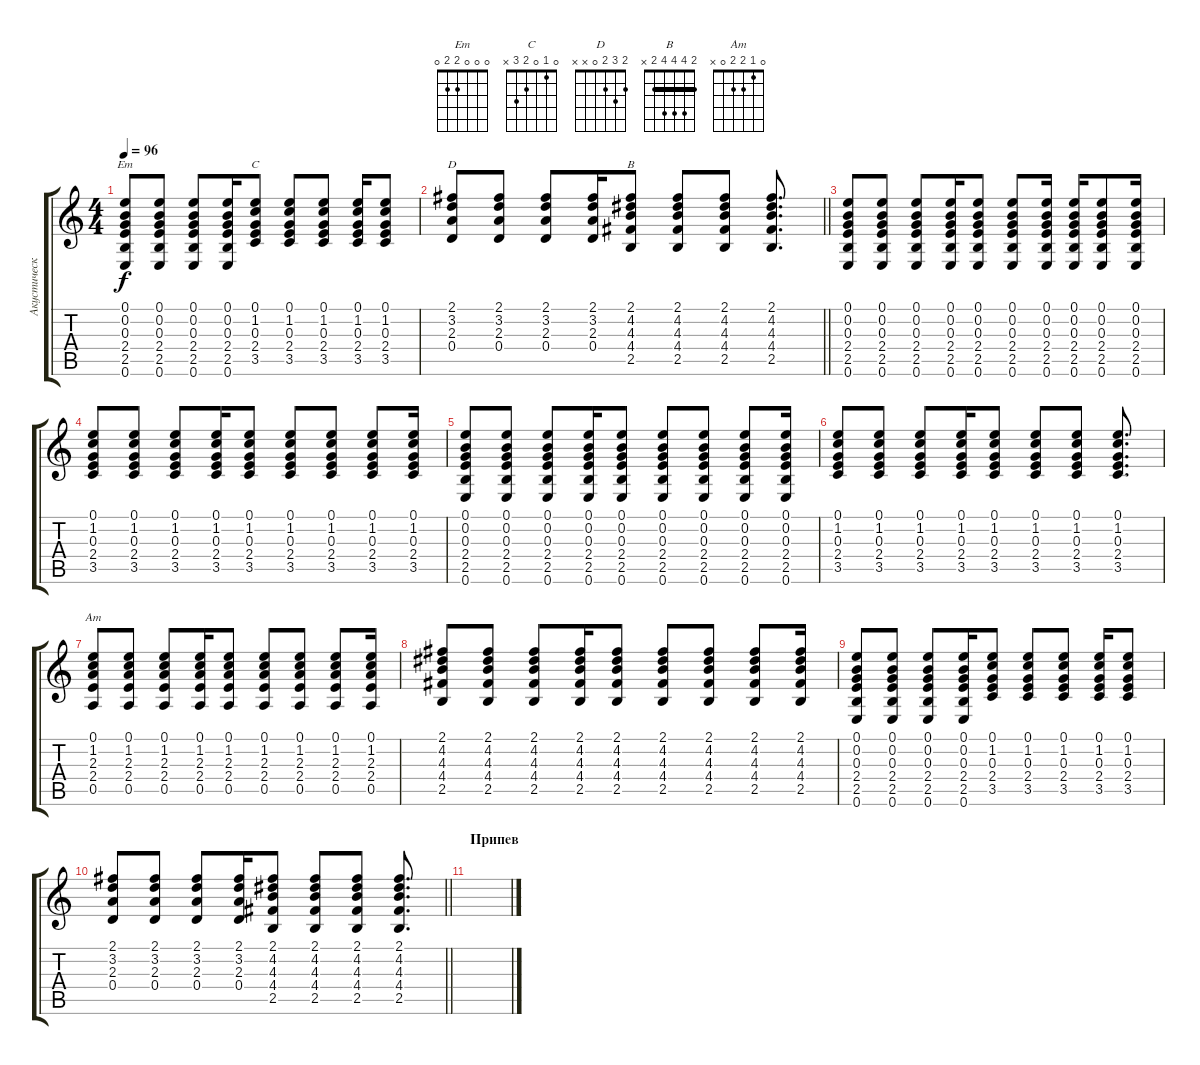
\track ("Акустическая версия" "Акустическ") {instrument acousticguitarsteel}
\staff {score tabs}
\tuning (E4 B3 G3 D3 A2 E2) {hide}
\chord ("Em" 0 0 0 2 2 0)
\chord ("C" 0 1 0 2 3 x)
\chord ("D" 2 3 2 0 x x)
\chord ("B" 2 4 4 4 2 x) {barre 2}
\chord ("Am" 0 1 2 2 0 x)
\ts (4 4)
\tempo 96
\clef g2
\ks c
(0.1 0.2 0.3 2.4 2.5 0.6).8{ch "Em" dy f} (0.1 0.2 0.3 2.4 2.5 0.6).8 (0.1 0.2 0.3 2.4 2.5 0.6).8 (0.1 0.2 0.3 2.4 2.5 0.6).16 (0.1 1.2 0.3 2.4 3.5).8{ch "C"} (0.1 1.2 0.3 2.4 3.5).8 (0.1 1.2 0.3 2.4 3.5).8 (0.1 1.2 0.3 2.4 3.5).16 (0.1 1.2 0.3 2.4 3.5).8 |
\barLineRight lightlight
(2.1 3.2 2.3 0.4).8{ch "D"} (2.1 3.2 2.3 0.4).8 (2.1 3.2 2.3 0.4).8 (2.1 3.2 2.3 0.4).16 (2.1 4.2 4.3 4.4 2.5).8{ch "B"} (2.1 4.2 4.3 4.4 2.5).8 (2.1 4.2 4.3 4.4 2.5).8 (2.1 4.2 4.3 4.4 2.5).8{d} |
(0.1 0.2 0.3 2.4 2.5 0.6).8 (0.1 0.2 0.3 2.4 2.5 0.6).8 (0.1 0.2 0.3 2.4 2.5 0.6).8 (0.1 0.2 0.3 2.4 2.5 0.6).16 (0.1 0.2 0.3 2.4 2.5 0.6).8 (0.1 0.2 0.3 2.4 2.5 0.6).8 (0.1 0.2 0.3 2.4 2.5 0.6).16 (0.1 0.2 0.3 2.4 2.5 0.6).16 (0.1 0.2 0.3 2.4 2.5 0.6).8 (0.1 0.2 0.3 2.4 2.5 0.6).16 |
(0.1 1.2 0.3 2.4 3.5).8 (0.1 1.2 0.3 2.4 3.5).8 (0.1 1.2 0.3 2.4 3.5).8 (0.1 1.2 0.3 2.4 3.5).16 (0.1 1.2 0.3 2.4 3.5).8 (0.1 1.2 0.3 2.4 3.5).8 (0.1 1.2 0.3 2.4 3.5).8 (0.1 1.2 0.3 2.4 3.5).8 (0.1 1.2 0.3 2.4 3.5).16 |
(0.1 0.2 0.3 2.4 2.5 0.6).8 (0.1 0.2 0.3 2.4 2.5 0.6).8 (0.1 0.2 0.3 2.4 2.5 0.6).8 (0.1 0.2 0.3 2.4 2.5 0.6).16 (0.1 0.2 0.3 2.4 2.5 0.6).8 (0.1 0.2 0.3 2.4 2.5 0.6).8 (0.1 0.2 0.3 2.4 2.5 0.6).8 (0.1 0.2 0.3 2.4 2.5 0.6).8 (0.1 0.2 0.3 2.4 2.5 0.6).16 |
(0.1 1.2 0.3 2.4 3.5).8 (0.1 1.2 0.3 2.4 3.5).8 (0.1 1.2 0.3 2.4 3.5).8 (0.1 1.2 0.3 2.4 3.5).16 (0.1 1.2 0.3 2.4 3.5).8 (0.1 1.2 0.3 2.4 3.5).8 (0.1 1.2 0.3 2.4 3.5).8 (0.1 1.2 0.3 2.4 3.5).8{d} |
(0.1 1.2 2.3 2.4 0.5).8{ch "Am"} (0.1 1.2 2.3 2.4 0.5).8 (0.1 1.2 2.3 2.4 0.5).8 (0.1 1.2 2.3 2.4 0.5).16 (0.1 1.2 2.3 2.4 0.5).8 (0.1 1.2 2.3 2.4 0.5).8 (0.1 1.2 2.3 2.4 0.5).8 (0.1 1.2 2.3 2.4 0.5).8 (0.1 1.2 2.3 2.4 0.5).16 |
(2.1 4.2 4.3 4.4 2.5).8 (2.1 4.2 4.3 4.4 2.5).8 (2.1 4.2 4.3 4.4 2.5).8 (2.1 4.2 4.3 4.4 2.5).16 (2.1 4.2 4.3 4.4 2.5).8 (2.1 4.2 4.3 4.4 2.5).8 (2.1 4.2 4.3 4.4 2.5).8 (2.1 4.2 4.3 4.4 2.5).8 (2.1 4.2 4.3 4.4 2.5).16 |
(0.1 0.2 0.3 2.4 2.5 0.6).8 (0.1 0.2 0.3 2.4 2.5 0.6).8 (0.1 0.2 0.3 2.4 2.5 0.6).8 (0.1 0.2 0.3 2.4 2.5 0.6).16 (0.1 1.2 0.3 2.4 3.5).8 (0.1 1.2 0.3 2.4 3.5).8 (0.1 1.2 0.3 2.4 3.5).8 (0.1 1.2 0.3 2.4 3.5).16 (0.1 1.2 0.3 2.4 3.5).8 |
\barLineRight lightlight
(2.1 3.2 2.3 0.4).8 (2.1 3.2 2.3 0.4).8 (2.1 3.2 2.3 0.4).8 (2.1 3.2 2.3 0.4).16 (2.1 4.2 4.3 4.4 2.5).8 (2.1 4.2 4.3 4.4 2.5).8 (2.1 4.2 4.3 4.4 2.5).8 (2.1 4.2 4.3 4.4 2.5).8{d} |
\section ("" "Припев")
